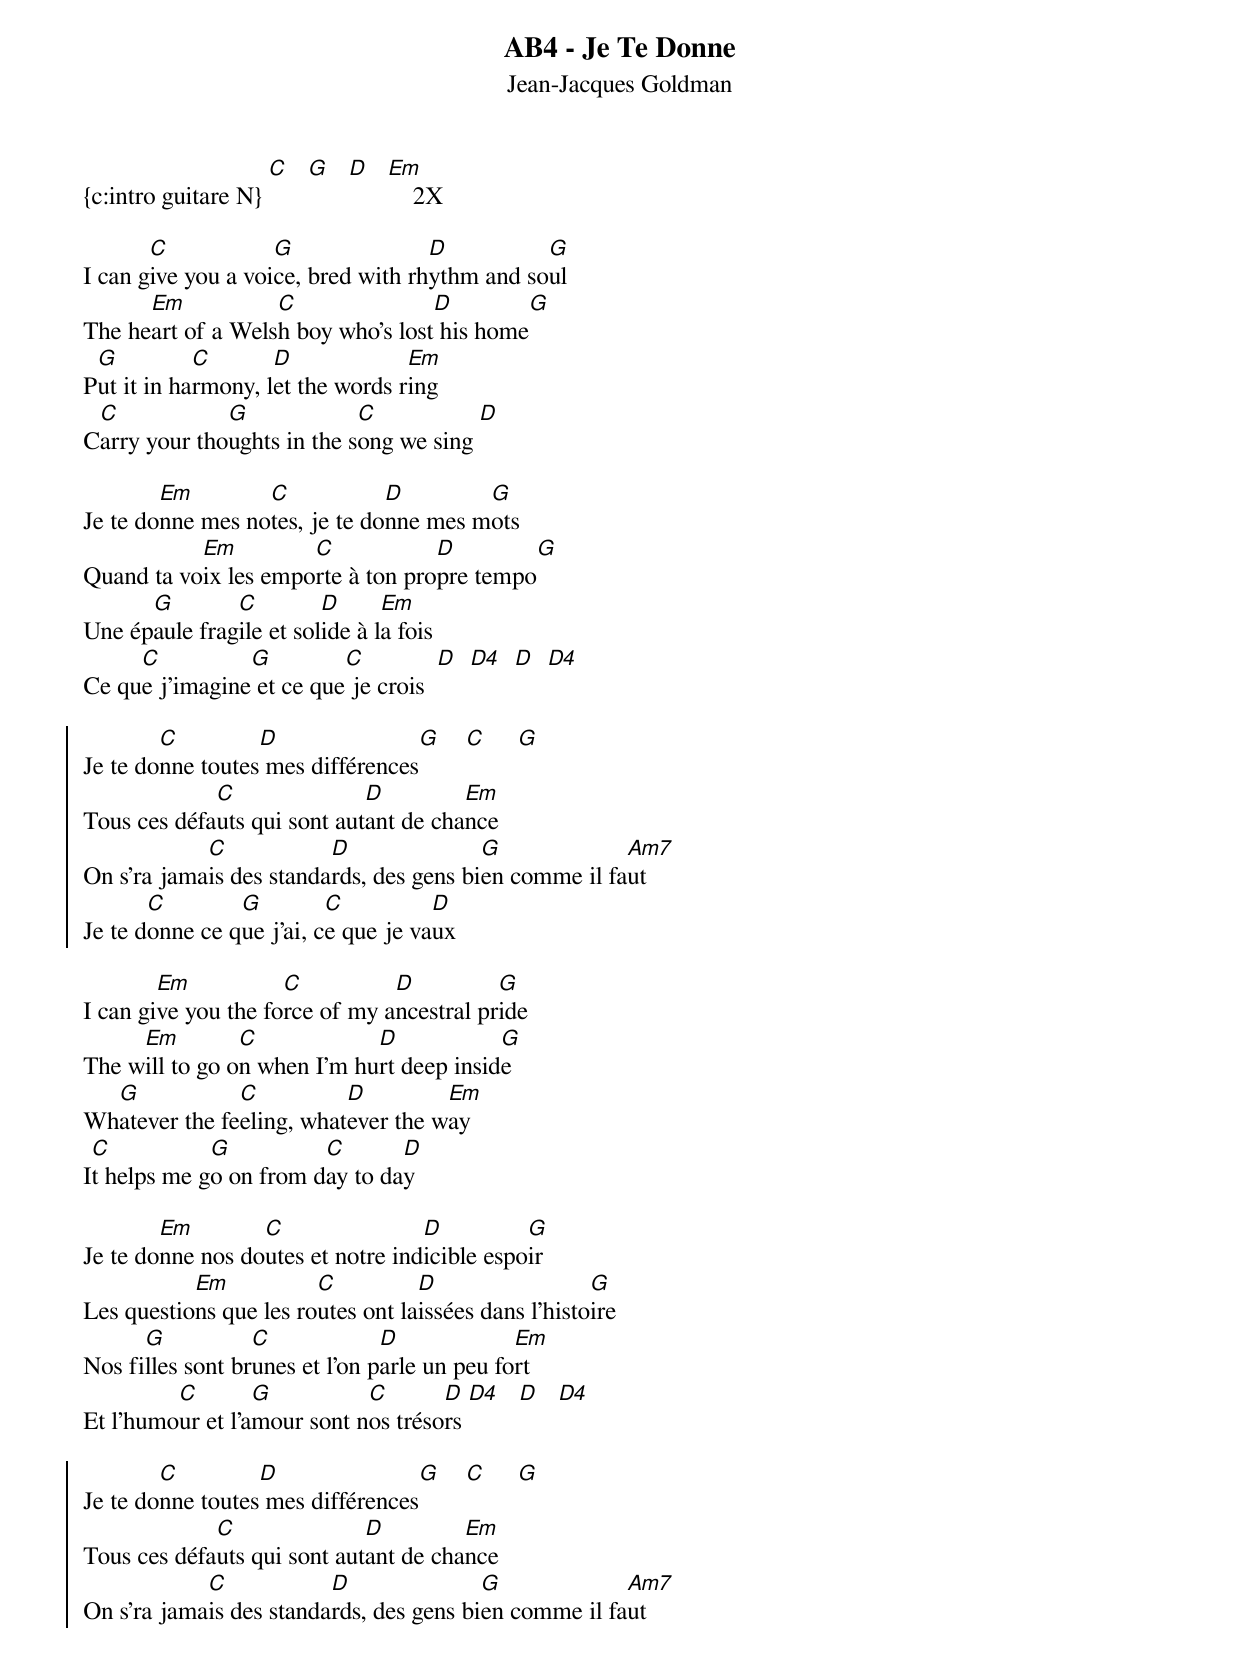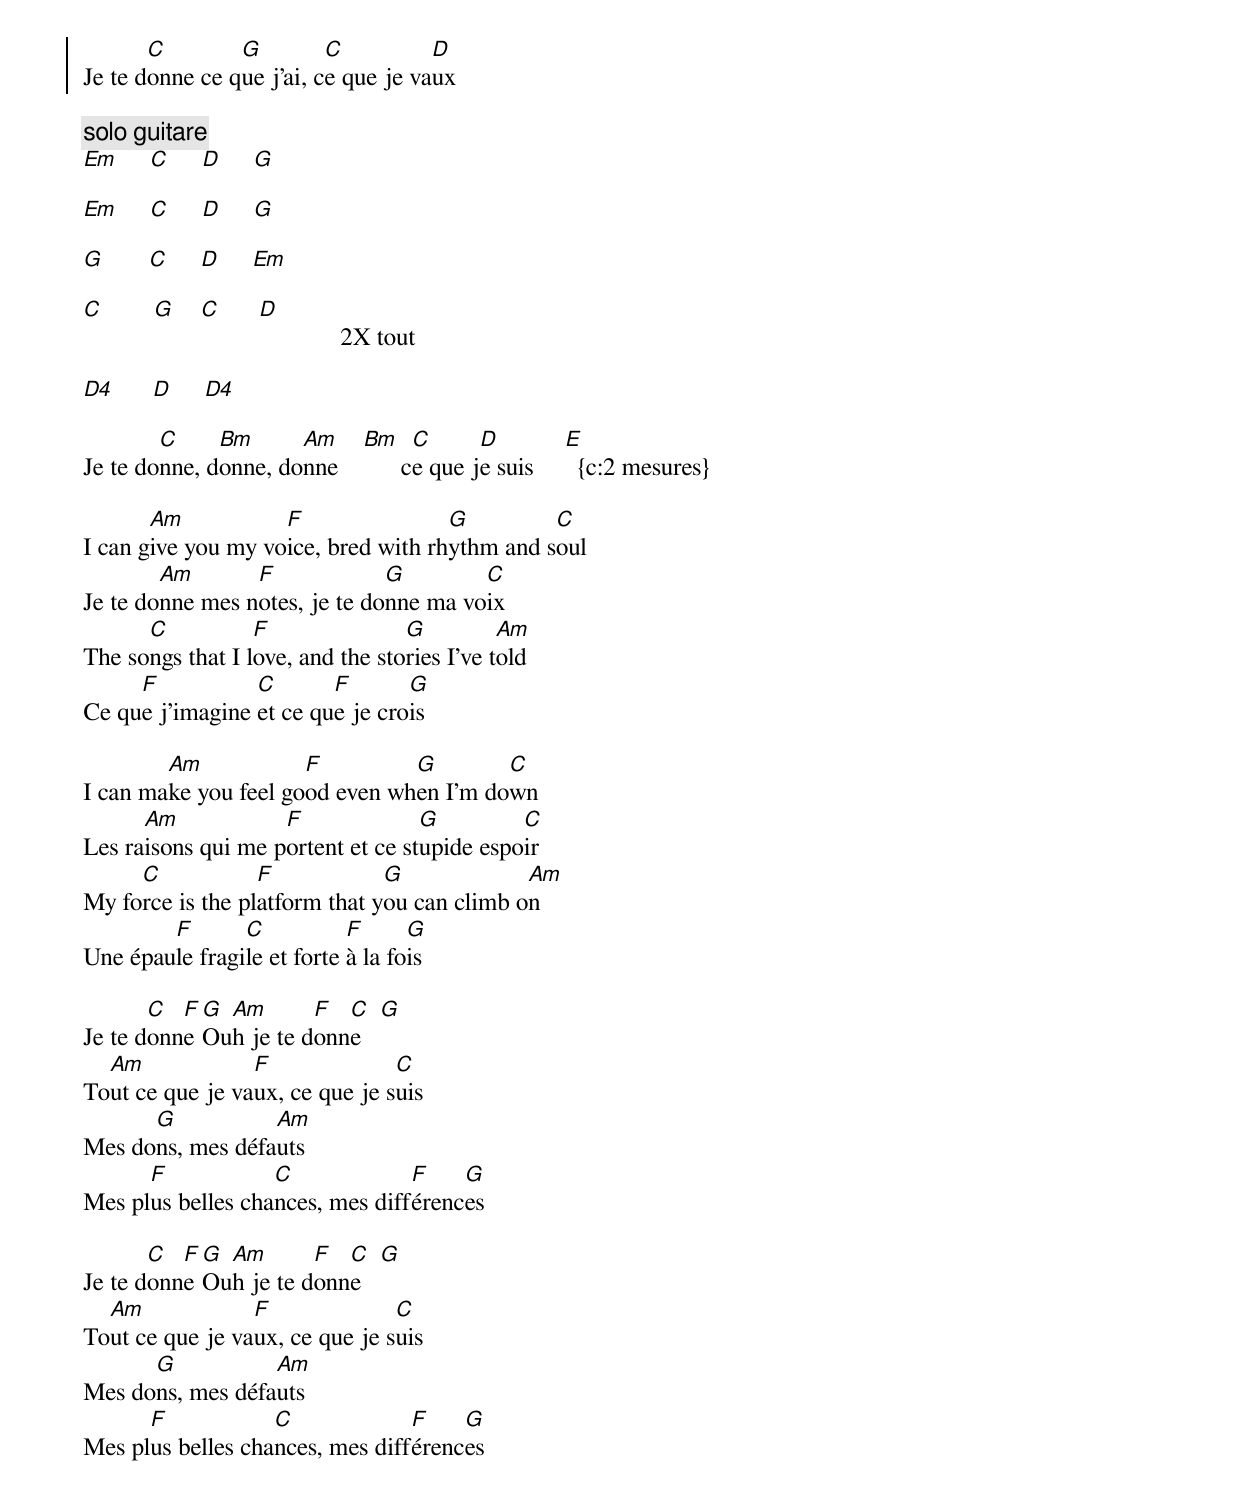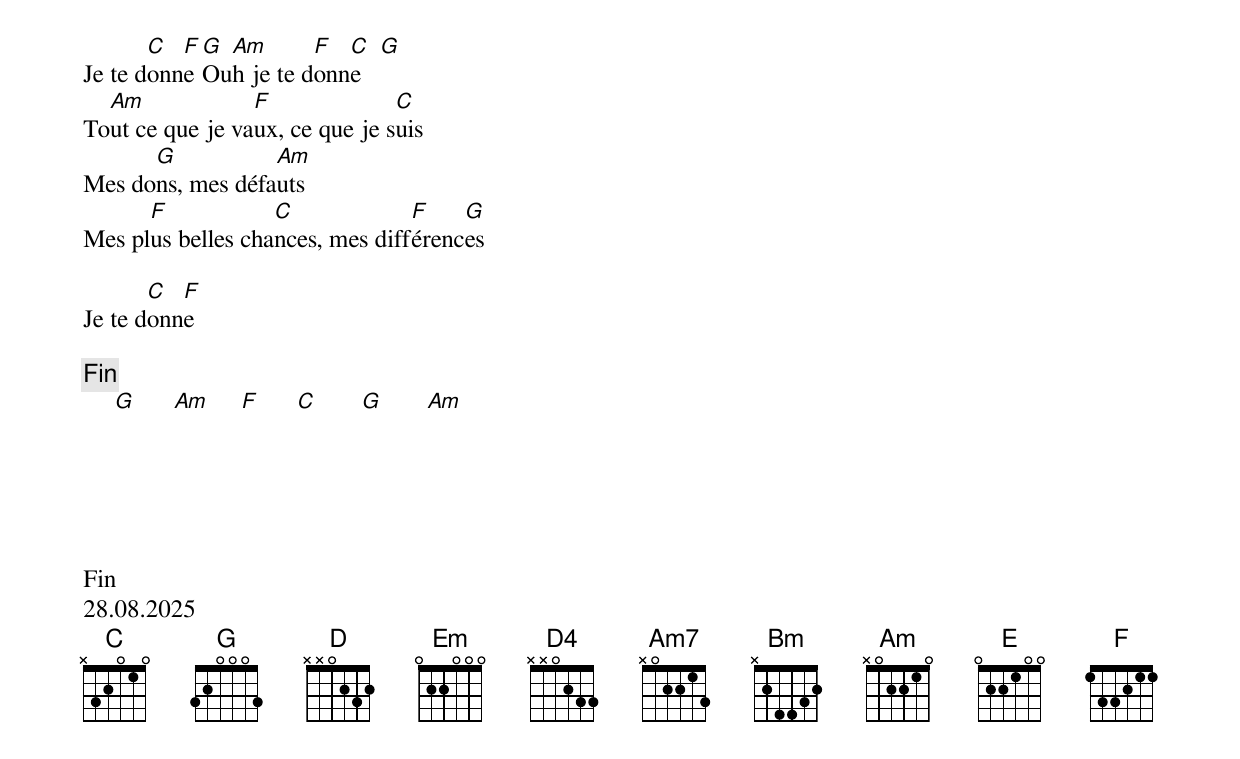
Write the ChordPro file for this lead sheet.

{title: AB4 - Je Te Donne}
{subtitle: Jean-Jacques Goldman}
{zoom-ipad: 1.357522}

{c:intro guitare N} [C]   [G]   [D]   [Em]    2X

I can g[C]ive you a voi[G]ce, bred with rh[D]ythm and so[G]ul
The he[Em]art of a Wels[C]h boy who's lost[D] his home[G]
P[G]ut it in ha[C]rmony, l[D]et the words r[Em]ing
C[C]arry your tho[G]ughts in the s[C]ong we sing [D]

Je te do[Em]nne mes no[C]tes, je te do[D]nne mes m[G]ots
Quand ta vo[Em]ix les empo[C]rte à ton pro[D]pre tempo[G]
Une ép[G]aule frag[C]ile et sol[D]ide à l[Em]a fois
Ce qu[C]e j'imagine[G] et ce que[C] je crois  [D]  [D4]  [D]  [D4]

{soc}
Je te do[C]nne toutes[D] mes différences[G]    [C]     [G]
Tous ces défa[C]uts qui sont aut[D]ant de cha[Em]nce
On s’ra jama[C]is des standa[D]rds, des gens bi[G]en comme il fa[Am7]ut
Je te d[C]onne ce q[G]ue j'ai, c[C]e que je va[D]ux
{eoc}

I can gi[Em]ve you the fo[C]rce of my a[D]ncestral pr[G]ide
The w[Em]ill to go o[C]n when I'm hu[D]rt deep insid[G]e
Wh[G]atever the fe[C]eling, what[D]ever the w[Em]ay
I[C]t helps me g[G]o on from d[C]ay to da[D]y

Je te do[Em]nne nos do[C]utes et notre ind[D]icible espo[G]ir
Les questio[Em]ns que les ro[C]utes ont la[D]issées dans l'histo[G]ire
Nos fi[G]lles sont br[C]unes et l'on p[D]arle un peu fo[Em]rt
Et l'humo[C]ur et l'a[G]mour sont n[C]os tréso[D]rs [D4]   [D]   [D4]

{soc}
Je te do[C]nne toutes[D] mes différences[G]    [C]     [G]
Tous ces défa[C]uts qui sont aut[D]ant de cha[Em]nce
On s’ra jama[C]is des standa[D]rds, des gens bi[G]en comme il fa[Am7]ut
Je te d[C]onne ce q[G]ue j'ai, c[C]e que je va[D]ux
{eoc}

{c:solo guitare}
[Em]     [C]     [D]     [G]

[Em]     [C]     [D]     [G]

[G]       [C]     [D]     [Em]

[C]        [G]    [C]      [D]             2X tout

[D4]      [D]     [D4]

Je te do[C]nne, d[Bm]onne, do[Am]nne    [Bm]      c[C]e que j[D]e suis     [E]  {c:2 mesures}

I can g[Am]ive you my vo[F]ice, bred with rh[G]ythm and s[C]oul
Je te do[Am]nne mes n[F]otes, je te do[G]nne ma vo[C]ix
The so[C]ngs that I l[F]ove, and the sto[G]ries I've t[Am]old
Ce qu[F]e j'imagine [C]et ce qu[F]e je cro[G]is

I can ma[Am]ke you feel go[F]od even wh[G]en I'm do[C]wn
Les ra[Am]isons qui me p[F]ortent et ce st[G]upide espo[C]ir
My fo[C]rce is the pl[F]atform that y[G]ou can climb o[Am]n
Une épau[F]le fragi[C]le et forte [F]à la fo[G]is

Je te d[C]onn[F]e [G]Ou[Am]h je te d[F]onn[C]e   [G]
To[Am]ut ce que je va[F]ux, ce que je s[C]uis
Mes do[G]ns, mes défa[Am]uts
Mes pl[F]us belles cha[C]nces, mes diff[F]érenc[G]es

Je te d[C]onn[F]e [G]Ou[Am]h je te d[F]onn[C]e   [G]
To[Am]ut ce que je va[F]ux, ce que je s[C]uis
Mes do[G]ns, mes défa[Am]uts
Mes pl[F]us belles cha[C]nces, mes diff[F]érenc[G]es

Je te d[C]onn[F]e [G]Ou[Am]h je te d[F]onn[C]e   [G]
To[Am]ut ce que je va[F]ux, ce que je s[C]uis
Mes do[G]ns, mes défa[Am]uts
Mes pl[F]us belles cha[C]nces, mes diff[F]érenc[G]es

Je te d[C]onn[F]e

{c:Fin}
     [G]      [Am]     [F]      [C]       [G]       [Am]






Fin
28.08.2025
